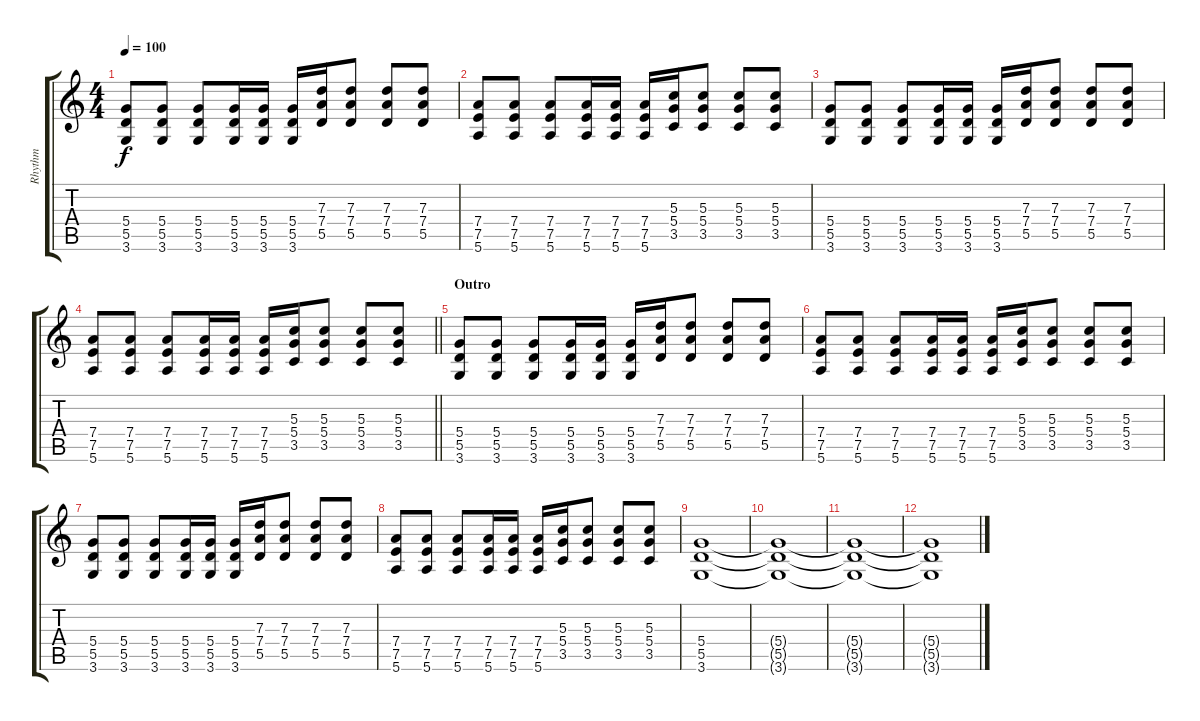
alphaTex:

\track ("Rhythm" "Rhythm") {instrument overdrivenguitar}
\staff {score tabs}
\tuning (E4 B3 G3 D3 A2 E2) {hide}
\ts (4 4)
\tempo 100
\clef g2
\ks c
(5.4 5.5 3.6).8{dy f} (5.4 5.5 3.6).8 (5.4 5.5 3.6).8 (5.4 5.5 3.6).16 (5.4 5.5 3.6).16 (5.4 5.5 3.6).16 (7.3 7.4 5.5).16 (7.3 7.4 5.5).8 (7.3 7.4 5.5).8 (7.3 7.4 5.5).8 |
(7.4 7.5 5.6).8 (7.4 7.5 5.6).8 (7.4 7.5 5.6).8 (7.4 7.5 5.6).16 (7.4 7.5 5.6).16 (7.4 7.5 5.6).16 (5.3 5.4 3.5).16 (5.3 5.4 3.5).8 (5.3 5.4 3.5).8 (5.3 5.4 3.5).8 |
(5.4 5.5 3.6).8 (5.4 5.5 3.6).8 (5.4 5.5 3.6).8 (5.4 5.5 3.6).16 (5.4 5.5 3.6).16 (5.4 5.5 3.6).16 (7.3 7.4 5.5).16 (7.3 7.4 5.5).8 (7.3 7.4 5.5).8 (7.3 7.4 5.5).8 |
\barLineRight lightlight
(7.4 7.5 5.6).8 (7.4 7.5 5.6).8 (7.4 7.5 5.6).8 (7.4 7.5 5.6).16 (7.4 7.5 5.6).16 (7.4 7.5 5.6).16 (5.3 5.4 3.5).16 (5.3 5.4 3.5).8 (5.3 5.4 3.5).8 (5.3 5.4 3.5).8 |
\section ("" "Outro")
(5.4 5.5 3.6).8 (5.4 5.5 3.6).8 (5.4 5.5 3.6).8 (5.4 5.5 3.6).16 (5.4 5.5 3.6).16 (5.4 5.5 3.6).16 (7.3 7.4 5.5).16 (7.3 7.4 5.5).8 (7.3 7.4 5.5).8 (7.3 7.4 5.5).8 |
(7.4 7.5 5.6).8 (7.4 7.5 5.6).8 (7.4 7.5 5.6).8 (7.4 7.5 5.6).16 (7.4 7.5 5.6).16 (7.4 7.5 5.6).16 (5.3 5.4 3.5).16 (5.3 5.4 3.5).8 (5.3 5.4 3.5).8 (5.3 5.4 3.5).8 |
(5.4 5.5 3.6).8 (5.4 5.5 3.6).8 (5.4 5.5 3.6).8 (5.4 5.5 3.6).16 (5.4 5.5 3.6).16 (5.4 5.5 3.6).16 (7.3 7.4 5.5).16 (7.3 7.4 5.5).8 (7.3 7.4 5.5).8 (7.3 7.4 5.5).8 |
(7.4 7.5 5.6).8 (7.4 7.5 5.6).8 (7.4 7.5 5.6).8 (7.4 7.5 5.6).16 (7.4 7.5 5.6).16 (7.4 7.5 5.6).16 (5.3 5.4 3.5).16 (5.3 5.4 3.5).8 (5.3 5.4 3.5).8 (5.3 5.4 3.5).8 |
(5.4 5.5 3.6).1{volume 0} |
(5.4{t} 5.5{t} 3.6{t}).1 |
(5.4{t} 5.5{t} 3.6{t}).1 |
(5.4{t} 5.5{t} 3.6{t}).1
